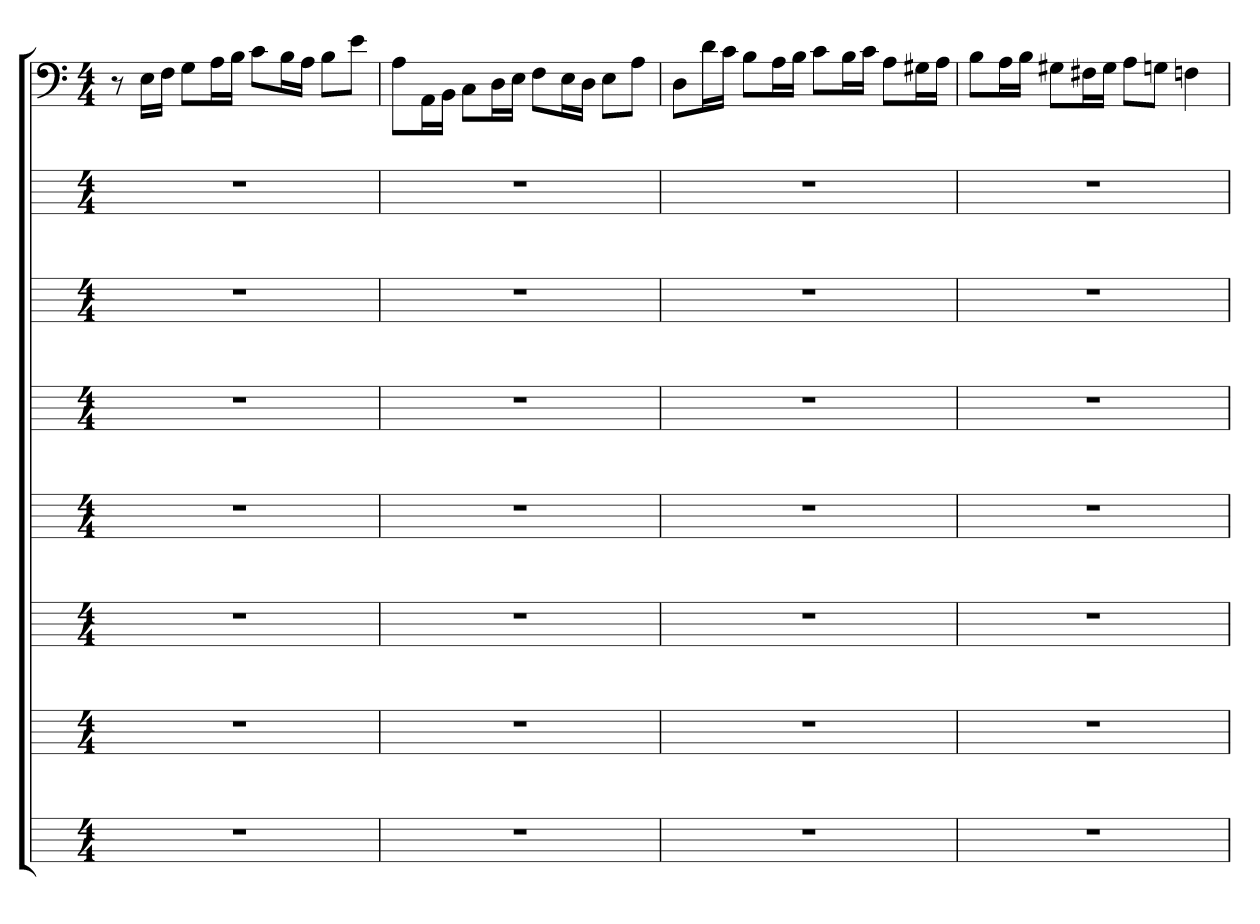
**kern	**kern	**kern	**kern	**kern	**kern	**kern	**kern
*part8	*part7	*part6	*part5	*part4	*part3	*part2	*part1
*staff8	*staff7	*staff6	*staff5	*staff4	*staff3	*staff2	*staff1
*k[]	*k[]	*k[]	*k[]	*k[]	*k[]	*k[]	*k[]
*a:	*a:	*a:	*a:	*a:	*a:	*a:	*a:
*M4/4	*M4/4	*M4/4	*M4/4	*M4/4	*M4/4	*M4/4	*M4/4
=1	=1	=1	=1	=1	=1	=1	=1
1r	1r	1r	1r	1r	1r	1r	8r
.	.	.	.	.	.	.	16ELL
.	.	.	.	.	.	.	16FJJ
.	.	.	.	.	.	.	8GL
.	.	.	.	.	.	.	16AL
.	.	.	.	.	.	.	16BJJ
.	.	.	.	.	.	.	8cL
.	.	.	.	.	.	.	16BL
.	.	.	.	.	.	.	16AJJ
.	.	.	.	.	.	.	8BL
.	.	.	.	.	.	.	8eJ
=2	=2	=2	=2	=2	=2	=2	=2
1r	1r	1r	1r	1r	1r	1r	8AL
.	.	.	.	.	.	.	16AAL
.	.	.	.	.	.	.	16BBJJ
.	.	.	.	.	.	.	8CL
.	.	.	.	.	.	.	16DL
.	.	.	.	.	.	.	16EJJ
.	.	.	.	.	.	.	8FL
.	.	.	.	.	.	.	16EL
.	.	.	.	.	.	.	16DJJ
.	.	.	.	.	.	.	8EL
.	.	.	.	.	.	.	8AJ
=3	=3	=3	=3	=3	=3	=3	=3
1r	1r	1r	1r	1r	1r	1r	8DL
.	.	.	.	.	.	.	16dL
.	.	.	.	.	.	.	16cJJ
.	.	.	.	.	.	.	8BL
.	.	.	.	.	.	.	16AL
.	.	.	.	.	.	.	16BJJ
.	.	.	.	.	.	.	8cL
.	.	.	.	.	.	.	16BL
.	.	.	.	.	.	.	16cJJ
.	.	.	.	.	.	.	8AL
.	.	.	.	.	.	.	16G#XL
.	.	.	.	.	.	.	16AJJ
=4	=4	=4	=4	=4	=4	=4	=4
1r	1r	1r	1r	1r	1r	1r	8BL
.	.	.	.	.	.	.	16AL
.	.	.	.	.	.	.	16BJJ
.	.	.	.	.	.	.	8G#XL
.	.	.	.	.	.	.	16F#XL
.	.	.	.	.	.	.	16G#JJ
.	.	.	.	.	.	.	8AL
.	.	.	.	.	.	.	8GnJ
.	.	.	.	.	.	.	4Fn
=	=	=	=	=	=	=	=
*-	*-	*-	*-	*-	*-	*-	*-
